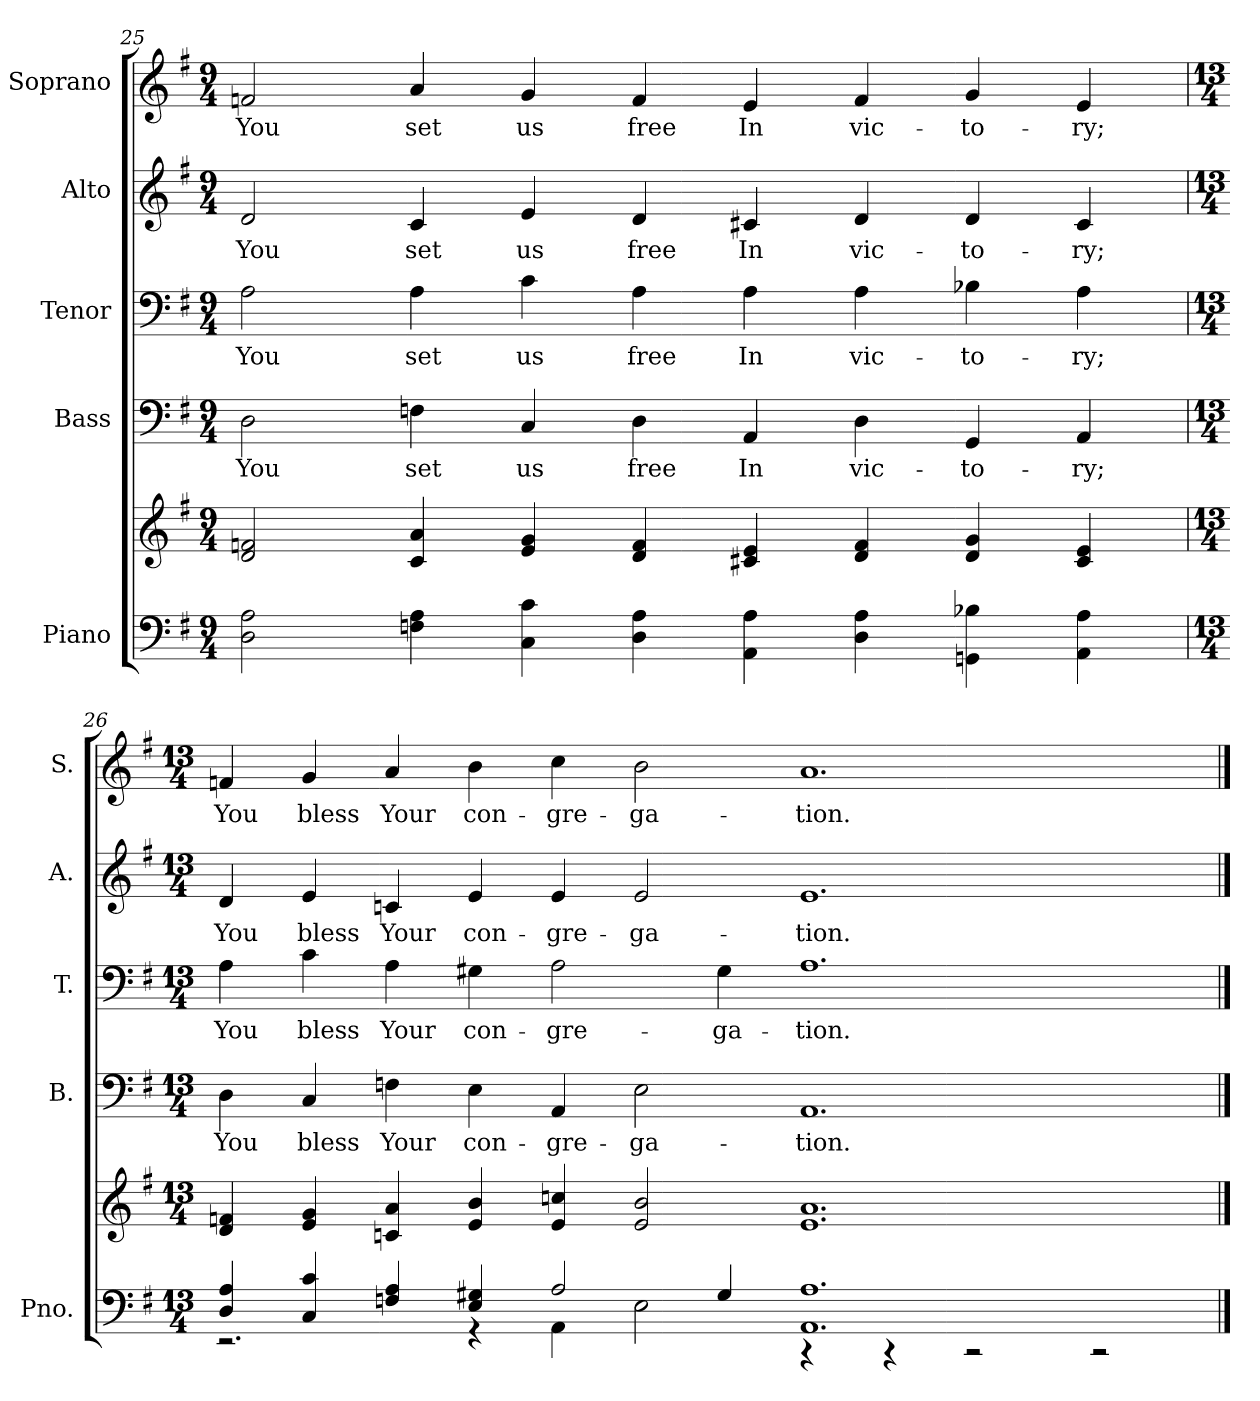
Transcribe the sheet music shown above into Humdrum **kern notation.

**kern	**kern	**kern	**text	**kern	**text	**kern	**text	**kern	**text
*part5	*part5	*part4	*part4	*part3	*part3	*part2	*part2	*part1	*part1
*staff6	*staff5	*staff4	*staff4	*staff3	*staff3	*staff2	*staff2	*staff1	*staff1
*I"Piano	*	*I"Bass	*	*I"Tenor	*	*I"Alto	*	*I"Soprano	*
*I'Pno.	*	*I'B.	*	*I'T.	*	*I'A.	*	*I'S.	*
!!LO:PB:g=z
*clefF4	*clefG2	*clefF4	*	*clefF4	*	*clefG2	*	*clefG2	*
*k[f#]	*k[f#]	*k[f#]	*	*k[f#]	*	*k[f#]	*	*k[f#]	*
*G:	*G:	*G:	*	*G:	*	*G:	*	*G:	*
*M9/4	*M9/4	*M9/4	*	*M9/4	*	*M9/4	*	*M9/4	*
=25	=25	=25	=25	=25	=25	=25	=25	=25	=25
!	!	!	!LO:LY:b:color=#000000	!	!	!	!	!	!
!	!	!	!	!	!LO:LY:b:color=#000000	!	!	!	!
!	!	!	!	!	!	!	!LO:LY:b:color=#000000	!	!
!	!	!	!	!	!	!	!	!	!LO:LY:b:color=#000000
2Di\ 2Ai	2di/ 2fni	2Di\	You	2Ai\	You	2di/	You	2fni/	You
!	!	!	!LO:LY:b:color=#000000	!	!	!	!	!	!
!	!	!	!	!	!LO:LY:b:color=#000000	!	!	!	!
!	!	!	!	!	!	!	!LO:LY:b:color=#000000	!	!
!	!	!	!	!	!	!	!	!	!LO:LY:b:color=#000000
4Fni\ 4Ai	4ci/ 4ai	4Fni\	set	4Ai\	set	4ci/	set	4ai/	set
!	!	!	!LO:LY:b:color=#000000	!	!	!	!	!	!
!	!	!	!	!	!LO:LY:b:color=#000000	!	!	!	!
!	!	!	!	!	!	!	!LO:LY:b:color=#000000	!	!
!	!	!	!	!	!	!	!	!	!LO:LY:b:color=#000000
4Ci\ 4ci	4ei/ 4gi	4Ci/	us	4ci\	us	4ei/	us	4gi/	us
!	!	!	!LO:LY:b:color=#000000	!	!	!	!	!	!
!	!	!	!	!	!LO:LY:b:color=#000000	!	!	!	!
!	!	!	!	!	!	!	!LO:LY:b:color=#000000	!	!
!	!	!	!	!	!	!	!	!	!LO:LY:b:color=#000000
4Di\ 4Ai	4di/ 4fi	4Di\	free	4Ai\	free	4di/	free	4fi/	free
!	!	!	!LO:LY:b:color=#000000	!	!	!	!	!	!
!	!	!	!	!	!LO:LY:b:color=#000000	!	!	!	!
!	!	!	!	!	!	!	!LO:LY:b:color=#000000	!	!
!	!	!	!	!	!	!	!	!	!LO:LY:b:color=#000000
4AAi\ 4Ai	4c#Xi/ 4ei	4AAi/	In	4Ai\	In	4c#Xi/	In	4ei/	In
!	!	!	!LO:LY:b:color=#000000	!	!	!	!	!	!
!	!	!	!	!	!LO:LY:b:color=#000000	!	!	!	!
!	!	!	!	!	!	!	!LO:LY:b:color=#000000	!	!
!	!	!	!	!	!	!	!	!	!LO:LY:b:color=#000000
4Di\ 4Ai	4di/ 4fi	4Di\	vic-	4Ai\	vic-	4di/	vic-	4fi/	vic-
!	!	!	!LO:LY:b:color=#000000	!	!	!	!	!	!
!	!	!	!	!	!LO:LY:b:color=#000000	!	!	!	!
!	!	!	!	!	!	!	!LO:LY:b:color=#000000	!	!
!	!	!	!	!	!	!	!	!	!LO:LY:b:color=#000000
4GGni\ 4B-Xi	4di/ 4gi	4GGi/	-to-	4B-Xi\	-to-	4di/	-to-	4gi/	-to-
!	!	!	!LO:LY:b:color=#000000	!	!	!	!	!	!
!	!	!	!	!	!LO:LY:b:color=#000000	!	!	!	!
!	!	!	!	!	!	!	!LO:LY:b:color=#000000	!	!
!	!	!	!	!	!	!	!	!	!LO:LY:b:color=#000000
4AAi\ 4Ai	4c#i/ 4ei	4AAi/	-ry;	4Ai\	-ry;	4c#i/	-ry;	4ei/	-ry;
=26	=26	=26	=26	=26	=26	=26	=26	=26	=26
*M13/4	*M13/4	*M13/4	*	*M13/4	*	*M13/4	*	*M13/4	*
*^	*	*	*	*	*	*	*	*	*
!	!	!	!	!LO:LY:b:color=#000000	!	!	!	!	!	!
!	!	!	!	!	!	!LO:LY:b:color=#000000	!	!	!	!
!	!	!	!	!	!	!	!	!LO:LY:b:color=#000000	!	!
!	!	!	!	!	!	!	!	!	!	!LO:LY:b:color=#000000
4Di/ 4Ai	2.r	4di/ 4fni	4Di\	You	4Ai\	You	4di/	You	4fni/	You
!	!	!	!	!LO:LY:b:color=#000000	!	!	!	!	!	!
!	!	!	!	!	!	!LO:LY:b:color=#000000	!	!	!	!
!	!	!	!	!	!	!	!	!LO:LY:b:color=#000000	!	!
!	!	!	!	!	!	!	!	!	!	!LO:LY:b:color=#000000
4Ci/ 4ci	.	4ei/ 4gi	4Ci/	bless	4ci\	bless	4ei/	bless	4gi/	bless
!	!	!	!	!LO:LY:b:color=#000000	!	!	!	!	!	!
!	!	!	!	!	!	!LO:LY:b:color=#000000	!	!	!	!
!	!	!	!	!	!	!	!	!LO:LY:b:color=#000000	!	!
!	!	!	!	!	!	!	!	!	!	!LO:LY:b:color=#000000
4Fni/ 4Ai	.	4cni/ 4ai	4Fni\	Your	4Ai\	Your	4cni/	Your	4ai/	Your
!	!	!	!	!LO:LY:b:color=#000000	!	!	!	!	!	!
!	!	!	!	!	!	!LO:LY:b:color=#000000	!	!	!	!
!	!	!	!	!	!	!	!	!LO:LY:b:color=#000000	!	!
!	!	!	!	!	!	!	!	!	!	!LO:LY:b:color=#000000
4Ei/ 4G#Xi	4r	4ei/ 4bi	4Ei\	con-	4G#Xi\	con-	4ei/	con-	4bi\	con-
!	!	!	!	!LO:LY:b:color=#000000	!	!	!	!	!	!
!	!	!	!	!	!	!LO:LY:b:color=#000000	!	!	!	!
!	!	!	!	!	!	!	!	!LO:LY:b:color=#000000	!	!
!	!	!	!	!	!	!	!	!	!	!LO:LY:b:color=#000000
2Ai/	4AAi\	4ei/ 4ccni	4AAi/	-gre-	2Ai\	-gre-	4ei/	-gre-	4cci\	-gre-
!	!	!	!	!LO:LY:b:color=#000000	!	!	!	!	!	!
!	!	!	!	!	!	!	!	!LO:LY:b:color=#000000	!	!
!	!	!	!	!	!	!	!	!	!	!LO:LY:b:color=#000000
.	2Ei\	2ei/ 2bi	2Ei\	-ga-	.	.	2ei/	-ga-	2bi\	-ga-
!	!	!	!	!	!	!LO:LY:b:color=#000000	!	!	!	!
4G#i/	.	.	.	.	4G#i\	-ga-	.	.	.	.
!	!	!	!	!LO:LY:b:color=#000000	!	!	!	!	!	!
!	!	!	!	!	!	!LO:LY:b:color=#000000	!	!	!	!
!	!	!	!	!	!	!	!	!LO:LY:b:color=#000000	!	!
!	!	!	!	!	!	!	!	!	!	!LO:LY:b:color=#000000
1.AAi 1.Ai	4r	1.ei 1.ai	1.AAi	-tion.	1.Ai	-tion.	1.ei	-tion.	1.ai	-tion.
.	4r	.	.	.	.	.	.	.	.	.
.	2r	.	.	.	.	.	.	.	.	.
.	2r	.	.	.	.	.	.	.	.	.
*v	*v	*	*	*	*	*	*	*	*	*
==	==	==	==	==	==	==	==	==	==
*-	*-	*-	*-	*-	*-	*-	*-	*-	*-
